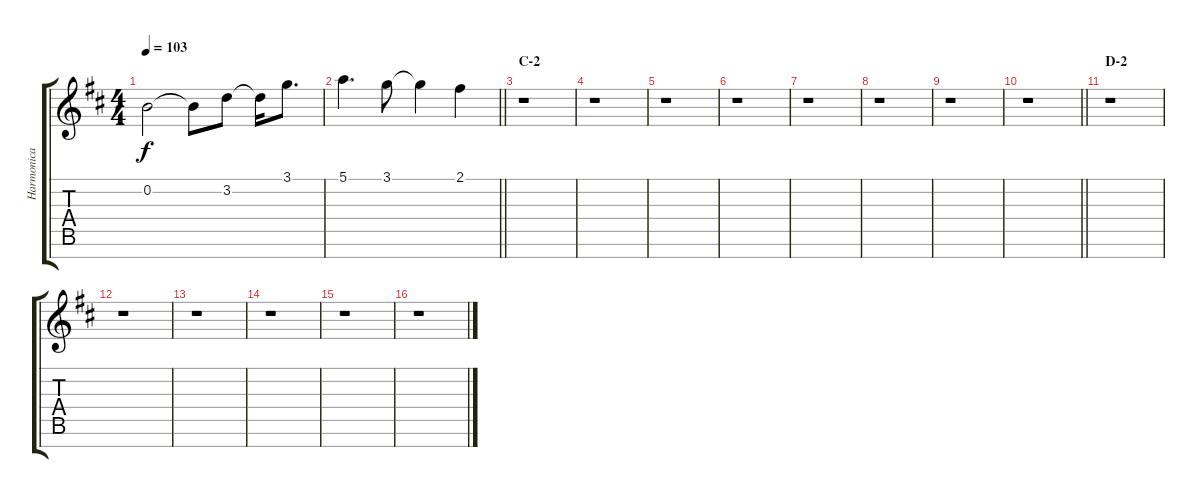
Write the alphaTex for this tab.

\track ("Harmonica" "Harmonica") {instrument harmonica}
\staff {score tabs}
\tuning (E5 B4 G4 D4 A3 E3 B2) {hide}
\ts (4 4)
\tempo 103
\clef g2
\ks d
0.2.2{dy f} 0.2{t}.8 3.2.8 3.2{t}.16 3.1.8{d} |
\barLineRight lightlight
5.1.4{d} 3.1.8 3.1{t}.4 2.1.4 |
\section ("" "C-2")
r.1 |
r.1 |
r.1 |
r.1 |
r.1 |
r.1 |
r.1 |
\barLineRight lightlight
r.1 |
\section ("" "D-2")
r.1 |
r.1 |
r.1 |
r.1 |
r.1 |
r.1
